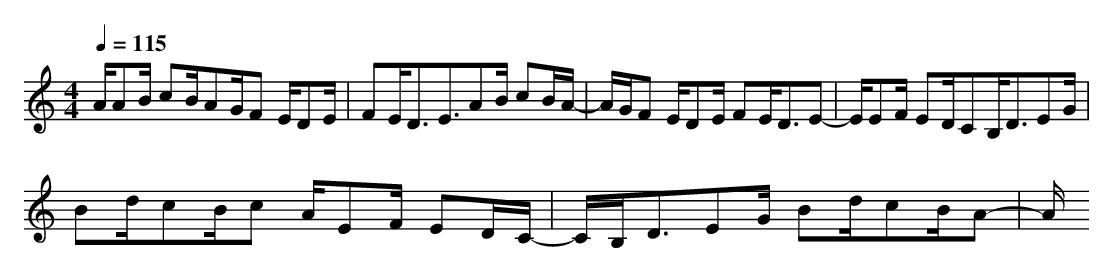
X:1
T:
M: 4/4
L: 1/8
Q:1/4=115
K:C % 0 sharps
A/2AB/2 cB/2AG/2F E/2DE/2|FE<DE3/2AB/2 cB/2A/2-|A/2G/2F E/2DE/2 FE<DE-|E/2EF/2 ED/2CB,<DEG/2|
Bd/2cB/2c A/2EF/2 ED/2C/2-|C/2B,<DEG/2 Bd/2cB/2A-|A/2
